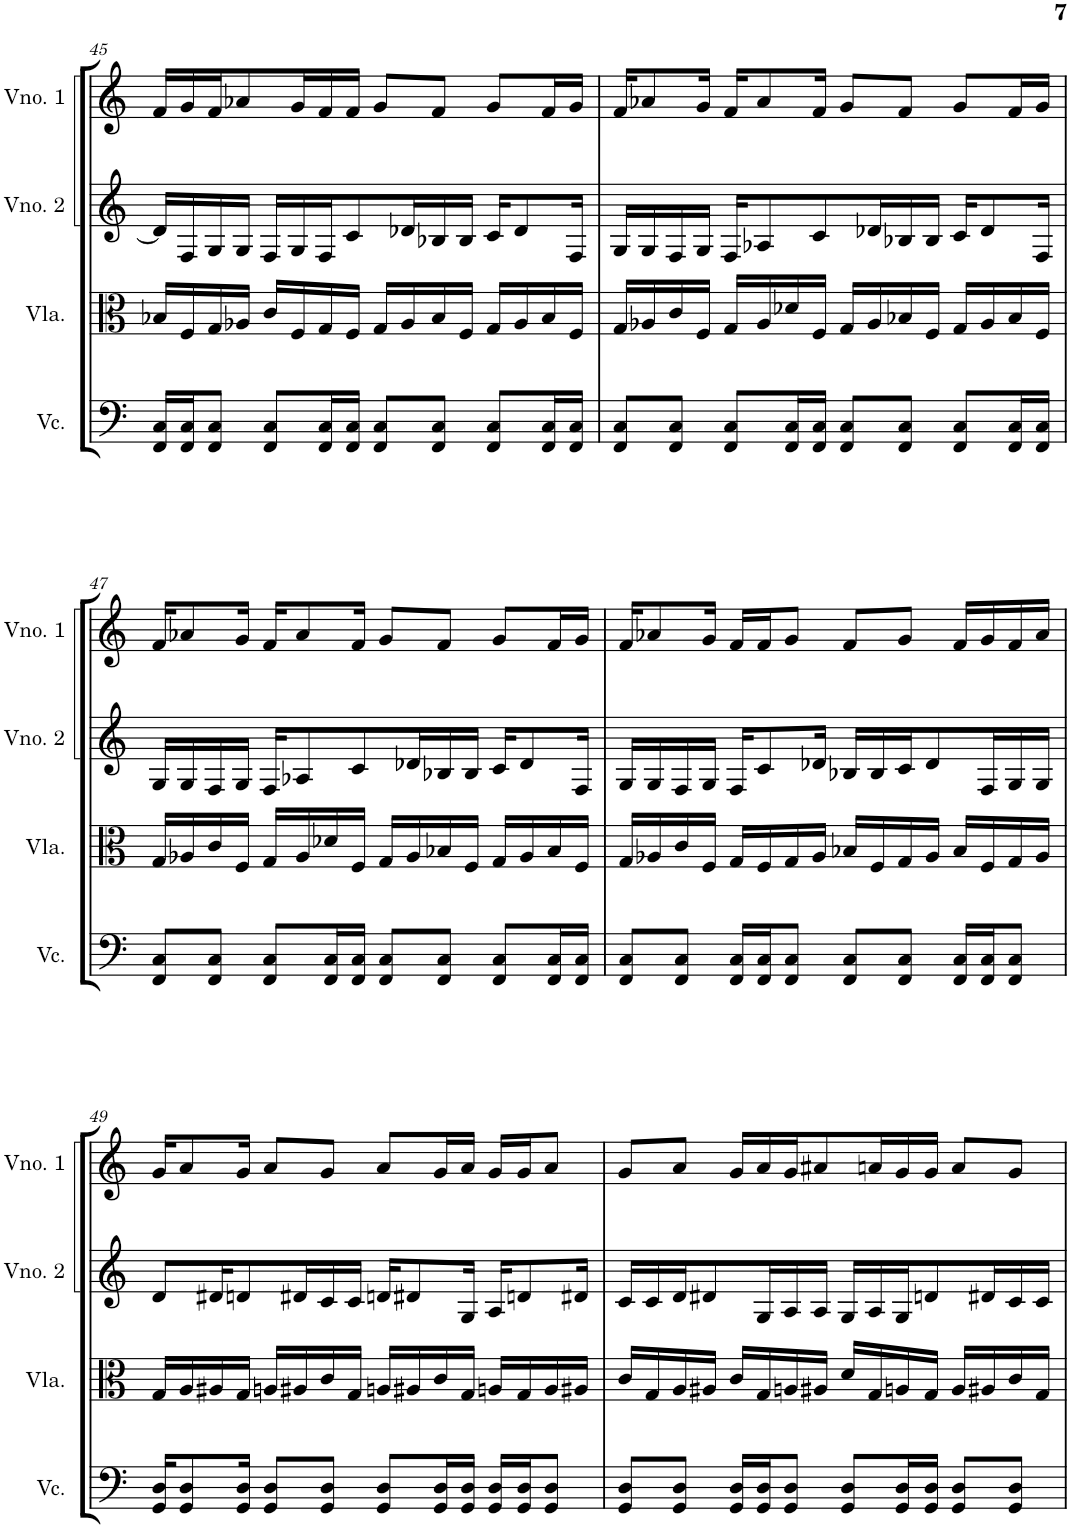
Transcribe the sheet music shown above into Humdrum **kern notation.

**kern	**kern	**kern	**kern
*part4	*part3	*part2	*part1
*staff4	*staff3	*staff2	*staff1
*I"Violoncelo	*I"Viola	*I"Violino 2	*I"Violino 1
*I'Vc.	*I'Vla.	*I'Vno. 2	*I'Vno. 1
!!LO:PB:g=z
*clefF4	*clefC3	*clefG2	*clefG2
*k[]	*k[]	*k[]	*k[]
*M4/4	*M4/4	*M4/4	*M4/4
=45	=45	=45	=45
16FF/ 16C/LL	16B-X/LL	16d-/LL]	16f/LL
16FF/ 16C/J	16F/	16F/	16g/
8FF/ 8C/J	16G/	16G/	16f/J
.	16A-X/JJ	16G/JJ	8a-X/
8FF/ 8C/L	16c/LL	16F/LL	.
.	16F/	16G/	16g/L
16FF/ 16C/L	16G/	16F/J	16f/
16FF/ 16C/JJ	16F/JJ	8c/	16f/JJ
8FF/ 8C/L	16G/LL	.	8g/L
.	16A-/	16d-X/L	.
8FF/ 8C/J	16B-/	16B-X/	8f/J
.	16F/JJ	16B-/JJ	.
8FF/ 8C/L	16G/LL	16c/KL	8g/L
.	16A-/	8d-/	.
16FF/ 16C/L	16B-/	.	16f/L
16FF/ 16C/JJ	16F/JJ	16F/Jk	16g/JJ
=46	=46	=46	=46
8FF/ 8C/L	16G/LL	16G/LL	16f/KL
.	16A-X/	16G/	8a-X/
8FF/ 8C/J	16c/	16F/	.
.	16F/JJ	16G/JJ	16g/Jk
8FF/ 8C/L	16G/LL	16F/KL	16f/KL
.	16A-/	8A-X/	8a-/
16FF/ 16C/L	16d-X/	.	.
16FF/ 16C/JJ	16F/JJ	8c/	16f/Jk
8FF/ 8C/L	16G/LL	.	8g/L
.	16A-/	16d-X/L	.
8FF/ 8C/J	16B-X/	16B-X/	8f/J
.	16F/JJ	16B-/JJ	.
8FF/ 8C/L	16G/LL	16c/KL	8g/L
.	16A-/	8d-/	.
16FF/ 16C/L	16B-/	.	16f/L
16FF/ 16C/JJ	16F/JJ	16F/Jk	16g/JJ
!!LO:LB:g=z
=47	=47	=47	=47
8FF/ 8C/L	16G/LL	16G/LL	16f/KL
.	16A-X/	16G/	8a-X/
8FF/ 8C/J	16c/	16F/	.
.	16F/JJ	16G/JJ	16g/Jk
8FF/ 8C/L	16G/LL	16F/KL	16f/KL
.	16A-/	8A-X/	8a-/
16FF/ 16C/L	16d-X/	.	.
16FF/ 16C/JJ	16F/JJ	8c/	16f/Jk
8FF/ 8C/L	16G/LL	.	8g/L
.	16A-/	16d-X/L	.
8FF/ 8C/J	16B-X/	16B-X/	8f/J
.	16F/JJ	16B-/JJ	.
8FF/ 8C/L	16G/LL	16c/KL	8g/L
.	16A-/	8d-/	.
16FF/ 16C/L	16B-/	.	16f/L
16FF/ 16C/JJ	16F/JJ	16F/Jk	16g/JJ
=48	=48	=48	=48
8FF/ 8C/L	16G/LL	16G/LL	16f/KL
.	16A-X/	16G/	8a-X/
8FF/ 8C/J	16c/	16F/	.
.	16F/JJ	16G/JJ	16g/Jk
16FF/ 16C/LL	16G/LL	16F/KL	16f/LL
16FF/ 16C/J	16F/	8c/	16f/J
8FF/ 8C/J	16G/	.	8g/J
.	16A-/JJ	16d-X/Jk	.
8FF/ 8C/L	16B-X/LL	16B-X/LL	8f/L
.	16F/	16B-/	.
8FF/ 8C/J	16G/	16c/J	8g/J
.	16A-/JJ	8d-/	.
16FF/ 16C/LL	16B-/LL	.	16f/LL
16FF/ 16C/J	16F/	16F/L	16g/
8FF/ 8C/J	16G/	16G/	16f/
.	16A-/JJ	16G/JJ	16a-/JJ
!!LO:LB:g=z
=49	=49	=49	=49
16GG/ 16D/KL	16G/LL	8d/L	16g/KL
8GG/ 8D/	16A/	.	8a/
.	16A#X/	16d#X/K	.
16GG/ 16D/Jk	16G/JJ	8dn/	16g/Jk
8GG/ 8D/L	16An/LL	.	8a/L
.	16A#X/	16d#X/L	.
8GG/ 8D/J	16c/	16c/	8g/J
.	16G/JJ	16c/JJ	.
8GG/ 8D/L	16An/LL	16dn/KL	8a/L
.	16A#X/	8d#X/	.
16GG/ 16D/L	16c/	.	16g/L
16GG/ 16D/JJ	16G/JJ	16G/Jk	16a/JJ
16GG/ 16D/LL	16An/LL	16A/KL	16g/LL
16GG/ 16D/J	16G/	8dn/	16g/J
8GG/ 8D/J	16A/	.	8a/J
.	16A#X/JJ	16d#X/Jk	.
=50	=50	=50	=50
8GG/ 8D/L	16c/LL	16c/LL	8g/L
.	16G/	16c/	.
8GG/ 8D/J	16A/	16d/J	8a/J
.	16A#X/JJ	8d#X/	.
16GG/ 16D/LL	16c/LL	.	16g/LL
16GG/ 16D/J	16G/	16G/L	16a/
8GG/ 8D/J	16An/	16A/	16g/J
.	16A#X/JJ	16A/JJ	8a#X/
8GG/ 8D/L	16d/LL	16G/LL	.
.	16G/	16A/	16an/L
16GG/ 16D/L	16An/	16G/J	16g/
16GG/ 16D/JJ	16G/JJ	8dn/	16g/JJ
8GG/ 8D/L	16A/LL	.	8a/L
.	16A#X/	16d#X/L	.
8GG/ 8D/J	16c/	16c/	8g/J
.	16G/JJ	16c/JJ	.
=	=	=	=
*-	*-	*-	*-
